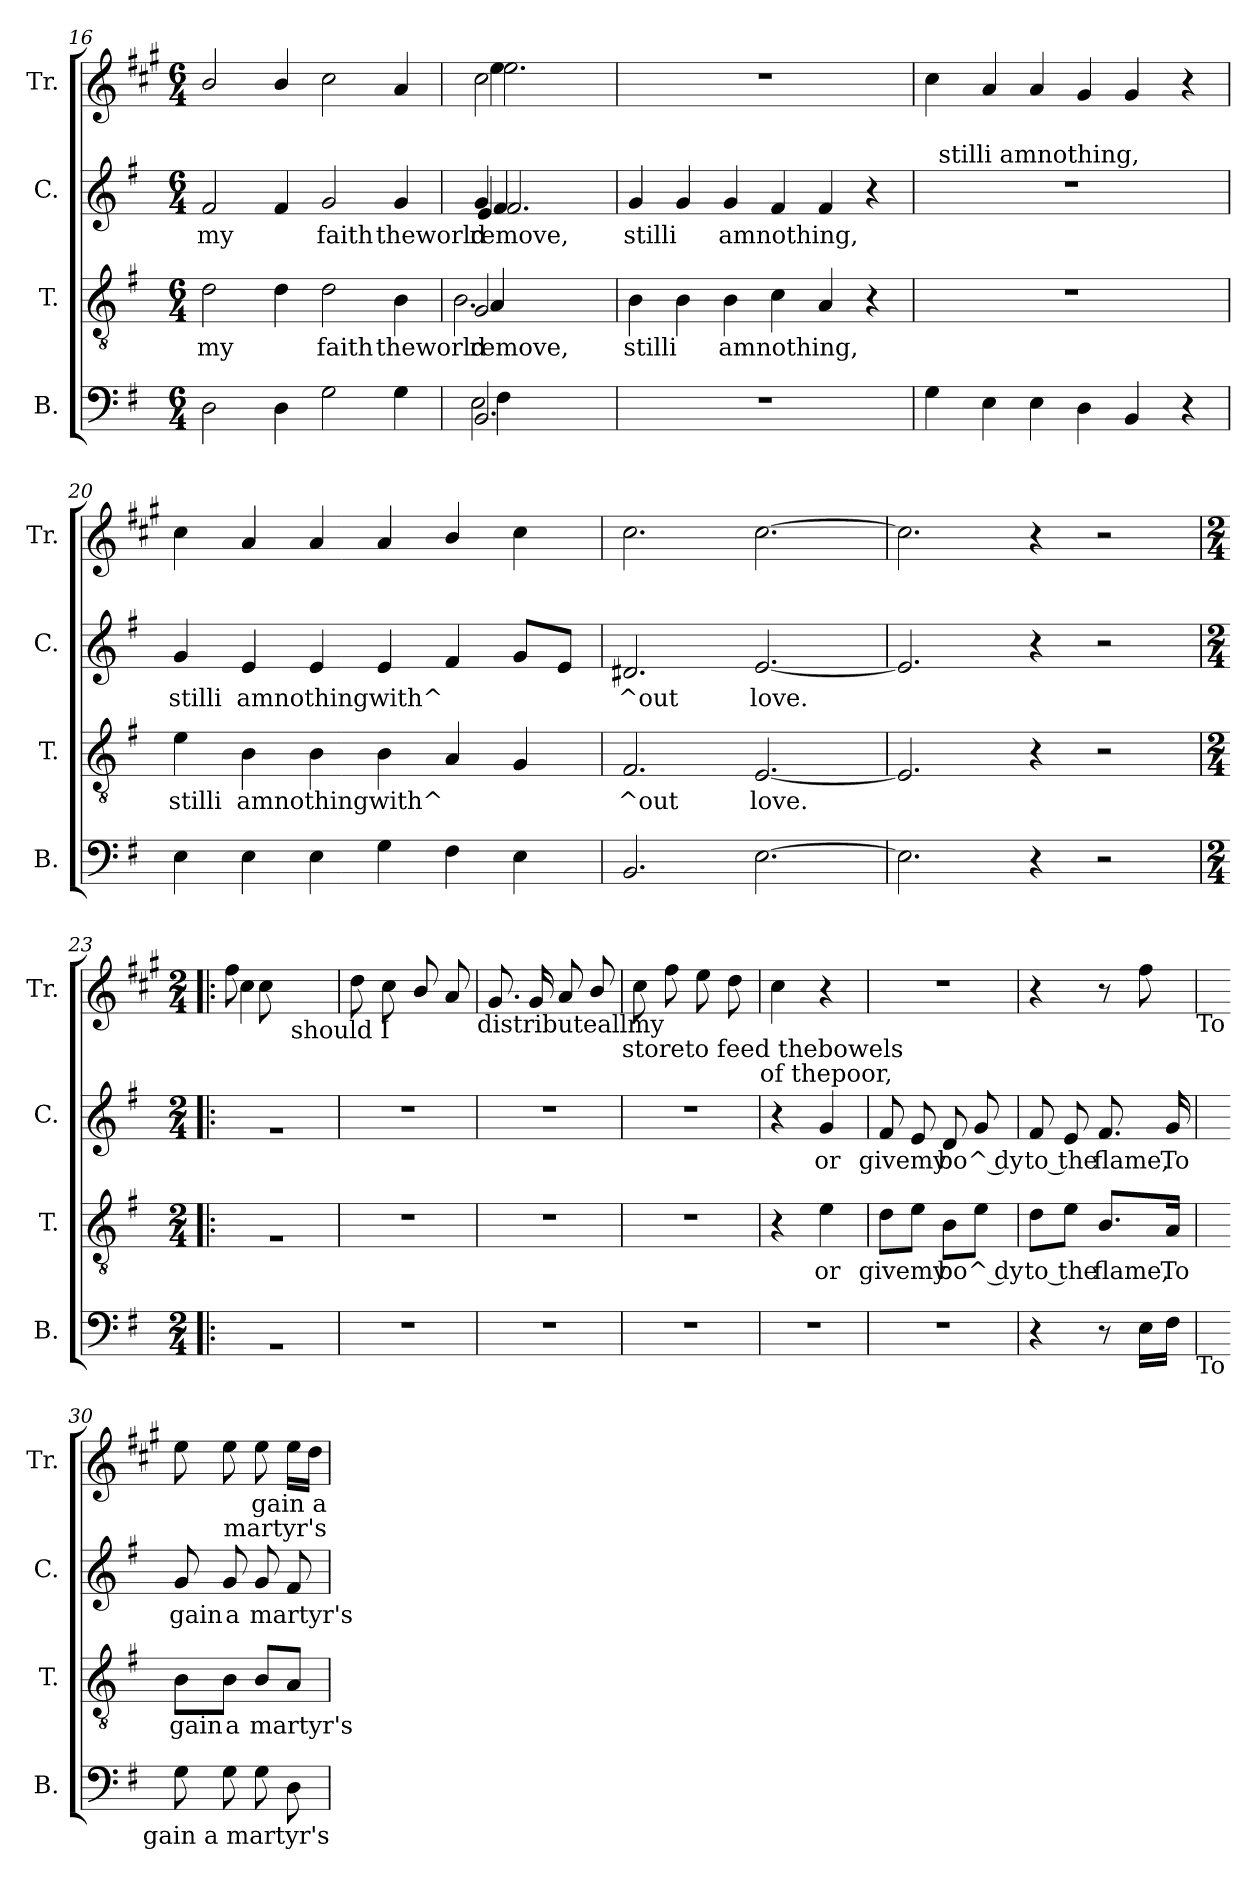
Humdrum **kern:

**kern	**kern	**text	**kern	**text	**kern
*part4	*part3	*part3	*part2	*part2	*part1
*staff4	*staff3	*staff3	*staff2	*staff2	*staff1
*I"B.	*I"T.	*	*I"C.	*	*I"Tr.
*I'B.	*I'T.	*	*I'C.	*	*I'Tr.
*clefF4	*clefGv2	*	*clefG2	*	*clefG2
*	*	*	*	*	*ITrd1c2
*k[f#]	*k[f#]	*	*k[f#]	*	*k[f#]
*G:	*G:	*	*G:	*	*G:
*M6/4	*M6/4	*	*M6/4	*	*M6/4
=16	=16	=16	=16	=16	=16
!	!	!LO:LY:a	!LO:N:head=open	!LO:LY:b	!
2D\	2d\	my	2f#/	my	2a/
!	!	!	!LO:N:head=solid	!	!
4D\	4d\	.	4f#/	.	4a/
!	!	!LO:LY:a	!	!LO:LY:b	!LO:N:head=open
2G\	2d\	faith	2g/	faith	2b\
!LO:N:head=solid	!LO:N:head=solid	!LO:LY:a	!LO:N:head=solid	!LO:LY:b	!LO:N:head=solid
4G\	4B\	theworld	4g/	theworld	4g/
=17	=17	=17	=17	=17	=17
*^	*^	*	*^	*	*
*	*^	*	*	*	*	*^	*	*
*	*	*	*	*	*	*	*	*^	*	*
!LO:N:head=open	!LO:N:head=open	!LO:N:head=solid	!	!LO:N:head=open	!LO:LY:a	!LO:N:head=solid	!LO:N:head=solid	!LO:N:head=solid	!LO:N:head=open	!LO:LY:b	!LO:N:head=open
*	*	*	*	*^	*	*	*	*	*	*	*^
*	*	*	*	*	*	*	*	*	*	*	*	*	*^
2.BB/	2E\	4F#\	2G/	2.B\	4A/	remove,	(<4g/	4e/)	4f#/	2.f#/	remove,	2b\	4dd\	2.dd\
.	.	2ryy	.	.	2ryy	.	2ryy	2ryy	2ryy	.	.	.	2ryy	.
.	4ryy	.	4ryy	.	.	.	.	.	.	.	.	4ryy	.	.
*	*v	*v	*	*	*	*	*v	*v	*v	*v	*	*v	*v	*v
*	*	*v	*v	*v	*	*	*	*
=18	=18	=18	=18	=18	=18	=18
!LO:N:vis=1	!	!LO:N:head=solid	!LO:LY:a	!LO:N:head=solid	!LO:LY:b	!LO:N:vis=1
*v	*v	*	*	*	*	*
1.r	4B\	stilli	4g/	stilli	1.r
!	!LO:N:head=solid	!	!LO:N:head=solid	!	!
.	4B\	.	4g/	.	.
!	!LO:N:head=solid	!LO:LY:a	!LO:N:head=solid	!LO:LY:b	!
.	4B\	amnothing,	4g/	amnothing,	.
!	!LO:N:head=solid	!	!LO:N:head=solid	!	!
.	4c\	.	4f#/	.	.
!	!	!	!LO:N:head=solid	!	!
.	4A/	.	4f#/	.	.
.	4r	.	4r	.	.
=19	=19	=19	=19	=19	=19
!LO:N:head=solid	!LO:N:vis=1	!	!LO:N:vis=1	!	!LO:N:head=solid
*	*	*	*^	*	*
4G\	1.r	.	1.r	32ryy	.	4b\
!	!	!	!	!LO:TX:a:t=stilli amnothing,	!	!
.	.	.	.	1ryy	.	.
!LO:N:head=solid	!	!	!	!	!	!LO:N:head=solid
4E\	.	.	.	.	.	4g/
!LO:N:head=solid	!	!	!	!	!	!LO:N:head=solid
4E\	.	.	.	.	.	4g/
!	!	!	!	!	!	!LO:N:head=solid
4D\	.	.	.	.	.	4f#/
!LO:N:head=solid	!	!	!	!	!	!LO:N:head=solid
4BB/	.	.	.	.	.	4f#/
.	.	.	.	4...ryy	.	.
4r	.	.	.	.	.	4r
=20	=20	=20	=20	=20	=20	=20
!LO:N:head=solid	!LO:N:head=solid	!LO:LY:a	!LO:N:head=solid	!	!LO:LY:b	!LO:N:head=solid
*	*	*	*v	*v	*	*
4E\	4e\	stilli	4g/	stilli	4b\
!LO:N:head=solid	!LO:N:head=solid	!LO:LY:a	!LO:N:head=solid	!LO:LY:b	!LO:N:head=solid
4E\	4B\	amnothingwith^	4e/	amnothingwith^	4g/
!LO:N:head=solid	!LO:N:head=solid	!	!LO:N:head=solid	!	!LO:N:head=solid
4E\	4B\	.	4e/	.	4g/
!LO:N:head=solid	!LO:N:head=solid	!	!LO:N:head=solid	!	!LO:N:head=solid
4G\	4B\	.	4e/	.	4g/
!LO:N:head=solid	!	!	!LO:N:head=solid	!	!
4F#\	4A/	.	4f#/	.	4a/
!LO:N:head=solid	!LO:N:head=solid	!	!LO:N:head=solid	!	!LO:N:head=solid
4E\	4G/	.	8g/L	.	4b\
!	!	!	!LO:N:head=solid	!	!
.	.	.	8e/J	.	.
!!LO:PB:g=z
=21	=21	=21	=21	=21	=21
!LO:N:head=open	!LO:N:head=open	!LO:LY:a	!	!LO:LY:b	!LO:N:head=open
2.BB/	2.F#/	^out	2.d#X/	^out	2.b\
!LO:N:head=open	!LO:N:head=open	!LO:LY:a	!LO:N:head=open	!LO:LY:b	!LO:N:head=open
[>2.E\	[<2.E/	love.	[<2.e/	love.	[>2.b\
=22	=22	=22	=22	=22	=22
!LO:N:head=open	!LO:N:head=open	!	!LO:N:head=open	!	!LO:N:head=open
2.E\]	2.E/]	.	2.e/]	.	2.b\]
4r	4r	.	4r	.	4r
2r	2r	.	2r	.	2r
=23!|:	=23!|:	=23!|:	=23!|:	=23!|:	=23!|:
*M2/4	*M2/4	*	*M2/4	*	*M2/4
*	*	*	*	*	*^
!LO:N:vis=1	!LO:N:vis=1	!	!LO:N:vis=1	!	!LO:N:head=solid	!LO:N:head=solid
2rC	2rA	.	2ra	.	8ee\	4b\
!	!	!	!	!	!LO:N:head=solid	!
.	.	.	.	.	8b\	.
!	!	!	!	!	!LO:TX:b:t=should I	!
.	.	.	.	.	4ryy	4ryy
=24	=24	=24	=24	=24	=24	=24
!LO:N:vis=1	!LO:N:vis=1	!	!LO:N:vis=1	!	!LO:N:head=solid	!
*	*	*	*	*	*v	*v
2r	2r	.	2r	.	8cc\
!	!	!	!	!	!LO:N:head=solid
.	.	.	.	.	8b\
.	.	.	.	.	8a/
!	!	!	!	!	!LO:N:head=solid
.	.	.	.	.	8g/
!	!	!	!	!	!LO:TX:b:t=distributeallmy
=25	=25	=25	=25	=25	=25
!LO:N:vis=1	!LO:N:vis=1	!	!LO:N:vis=1	!	!LO:N:head=solid
2r	2r	.	2r	.	8.f#/
!	!	!	!	!	!LO:N:head=solid
.	.	.	.	.	16f#/
!	!	!	!	!	!LO:N:head=solid
.	.	.	.	.	8g/
.	.	.	.	.	8a/
!	!	!	!	!	!LO:TX:b:t=storeto feed thebowels
=26	=26	=26	=26	=26	=26
!LO:N:vis=1	!LO:N:vis=1	!	!LO:N:vis=1	!	!LO:N:head=solid
2r	2r	.	2r	.	8b\
!	!	!	!	!	!LO:N:head=solid
.	.	.	.	.	8ee\
.	.	.	.	.	8dd\
!	!	!	!	!	!LO:N:head=solid
.	.	.	.	.	8cc\
!	!	!	!	!	!LO:TX:b:t=of thepoor,
=27	=27	=27	=27	=27	=27
!LO:N:vis=1	!	!	!	!	!LO:N:head=solid
2r	4r	.	4r	.	4b\
!	!LO:N:head=solid	!LO:LY:a	!LO:N:head=solid	!LO:LY:b	!
.	4e\	or	4g/	or	4r
=28	=28	=28	=28	=28	=28
!LO:N:vis=1	!	!LO:LY:a	!LO:N:head=solid	!LO:LY:b	!LO:N:vis=1
2r	8d\L	givemy	8f#/	givemy	2r
!	!LO:N:head=solid	!	!LO:N:head=solid	!	!
.	8e\J	.	8e/	.	.
!	!LO:N:head=solid	!LO:LY:a:rj	!	!LO:LY:b:rj	!
.	8B\L	bo	8d/	bo	.
!	!LO:N:head=solid	!LO:LY:a:rj	!LO:N:head=solid	!LO:LY:b:rj	!
.	8e\J	^ dy	8g/	^ dy	.
=29	=29	=29	=29	=29	=29
!	!	!LO:LY:a:rj	!LO:N:head=solid	!LO:LY:b:rj	!
4r	8d\L	to the	8f#/	to the	4r
!	!LO:N:head=solid	!	!LO:N:head=solid	!	!
.	8e\J	.	8e/	.	.
!	!LO:N:head=solid	!LO:LY:a	!LO:N:head=solid	!LO:LY:b	!
8rC	8.B/L	flame,	8.f#/	flame,	8ra
!LO:N:head=solid	!	!	!	!	!LO:N:head=solid
16E\LL	.	.	.	.	8ee\
!LO:N:head=solid	!	!LO:LY:a	!LO:N:head=solid	!LO:LY:b	!
16F#\JJ	16A/Jk	To	16g/	To	.
!	!	!	!	!	!LO:TX:b:t=To
!LO:TX:b:t=To	!	!	!	!	!
=30	=30	=30	=30	=30	=30
!LO:N:head=solid	!LO:N:head=solid	!LO:LY:a	!LO:N:head=solid	!LO:LY:b	!
8G\	8B\L	gain	8g/	gain	8dd\
!LO:N:head=solid	!LO:N:head=solid	!LO:LY:a	!LO:N:head=solid	!LO:LY:b	!
8G\	8B\J	a	8g/	a	8dd\
!LO:N:head=solid	!LO:N:head=solid	!LO:LY:a	!LO:N:head=solid	!LO:LY:b	!
8G\	8B/L	martyr's	8g/	martyr's	8dd\
!	!	!	!LO:N:head=solid	!	!
8D\	8A/J	.	8f#/	.	16dd\LL
!	!	!	!	!	!LO:N:head=solid
.	.	.	.	.	16cc\JJ
!	!	!	!	!	!LO:TX:b:t=gain a
!	!	!	!	!	!LO:TX:b:t=martyr's
!LO:TX:b:t=gain a martyr's	!	!	!	!	!
=	=	=	=	=	=
*-	*-	*-	*-	*-	*-
